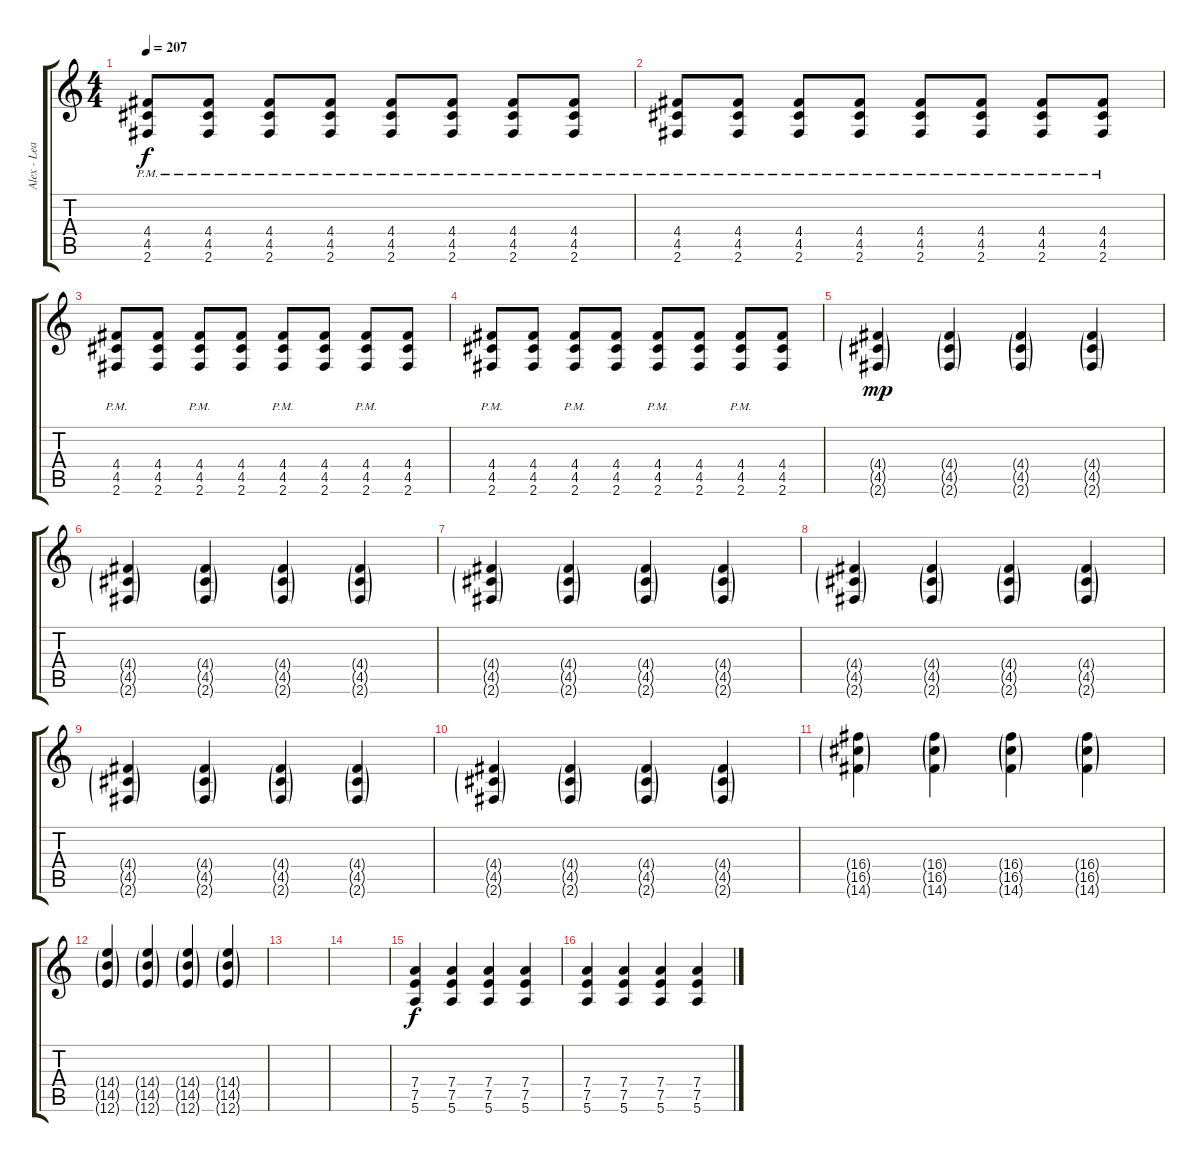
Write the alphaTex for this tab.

\track ("Alex - Lead" "Alex - Lea") {instrument overdrivenguitar}
\staff {score tabs}
\tuning (E4 B3 G3 D3 A2 E2) {hide}
\ts (4 4)
\tempo 207
\clef g2
\ks c
(4.4 4.5{pm} 2.6).8{dy f} (4.4 4.5{pm} 2.6).8 (4.4 4.5{pm} 2.6).8 (4.4 4.5{pm} 2.6).8 (4.4 4.5{pm} 2.6).8 (4.4 4.5{pm} 2.6).8 (4.4 4.5{pm} 2.6).8 (4.4 4.5{pm} 2.6).8 |
(4.4 4.5{pm} 2.6).8 (4.4 4.5{pm} 2.6).8 (4.4 4.5{pm} 2.6).8 (4.4 4.5{pm} 2.6).8 (4.4 4.5{pm} 2.6).8 (4.4 4.5{pm} 2.6).8 (4.4 4.5{pm} 2.6).8 (4.4 4.5{pm} 2.6).8 |
(4.4 4.5{pm} 2.6).8 (4.4 4.5 2.6).8 (4.4 4.5{pm} 2.6).8 (4.4 4.5 2.6).8 (4.4 4.5{pm} 2.6).8 (4.4 4.5 2.6).8 (4.4 4.5{pm} 2.6).8 (4.4 4.5 2.6).8 |
(4.4 4.5{pm} 2.6).8 (4.4 4.5 2.6).8 (4.4 4.5{pm} 2.6).8 (4.4 4.5 2.6).8 (4.4 4.5{pm} 2.6).8 (4.4 4.5 2.6).8 (4.4 4.5{pm} 2.6).8 (4.4 4.5 2.6).8 |
(4.4{g} 4.5{g} 2.6{g}).4{dy mp} (4.4{g} 4.5{g} 2.6{g}).4 (4.4{g} 4.5{g} 2.6{g}).4 (4.4{g} 4.5{g} 2.6{g}).4 |
(4.4{g} 4.5{g} 2.6{g}).4 (4.4{g} 4.5{g} 2.6{g}).4 (4.4{g} 4.5{g} 2.6{g}).4 (4.4{g} 4.5{g} 2.6{g}).4 |
(4.4{g} 4.5{g} 2.6{g}).4 (4.4{g} 4.5{g} 2.6{g}).4 (4.4{g} 4.5{g} 2.6{g}).4 (4.4{g} 4.5{g} 2.6{g}).4 |
(4.4{g} 4.5{g} 2.6{g}).4 (4.4{g} 4.5{g} 2.6{g}).4 (4.4{g} 4.5{g} 2.6{g}).4 (4.4{g} 4.5{g} 2.6{g}).4 |
(4.4{g} 4.5{g} 2.6{g}).4 (4.4{g} 4.5{g} 2.6{g}).4 (4.4{g} 4.5{g} 2.6{g}).4 (4.4{g} 4.5{g} 2.6{g}).4 |
(4.4{g} 4.5{g} 2.6{g}).4 (4.4{g} 4.5{g} 2.6{g}).4 (4.4{g} 4.5{g} 2.6{g}).4 (4.4{g} 4.5{g} 2.6{g}).4 |
(16.4{g} 16.5{g} 14.6{g}).4 (16.4{g} 16.5{g} 14.6{g}).4 (16.4{g} 16.5{g} 14.6{g}).4 (16.4{g} 16.5{g} 14.6{g}).4 |
(14.4{g} 14.5{g} 12.6{g}).4 (14.4{g} 14.5{g} 12.6{g}).4 (14.4{g} 14.5{g} 12.6{g}).4 (14.4{g} 14.5{g} 12.6{g}).4 |
|
|
(7.4 7.5 5.6).4{dy f} (7.4 7.5 5.6).4 (7.4 7.5 5.6).4 (7.4 7.5 5.6).4 |
(7.4 7.5 5.6).4 (7.4 7.5 5.6).4 (7.4 7.5 5.6).4 (7.4 7.5 5.6).4
